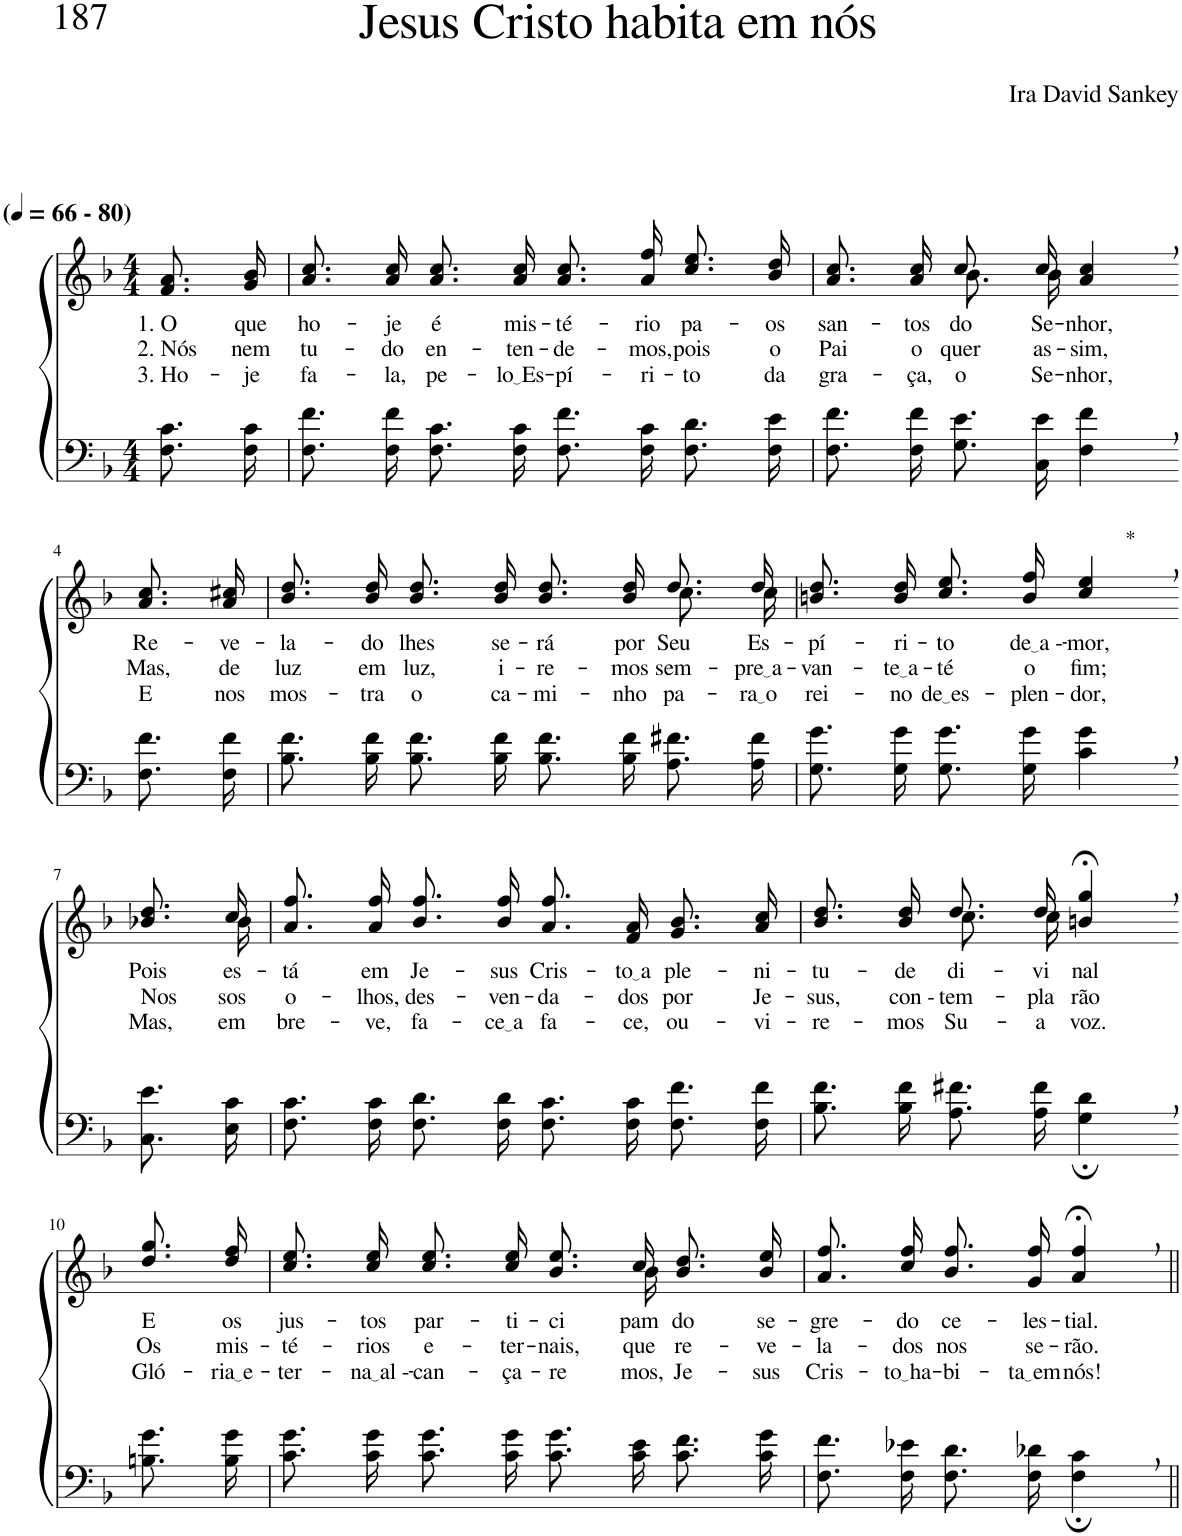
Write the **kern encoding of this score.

**kern	**kern	**text	**text	**text
*part2	*part1	*part1	*part1	*part1
*staff2	*staff1	*staff1	*staff1	*staff1
*I"Parte III e IV	*I"Parte I e II	*	*	*
*clefF4	*clefG2	*	*	*
*Trd2c3	*Trd2c3	*	*	*
*k[b-]	*k[b-]	*	*	*
*M4/4	*M4/4	*	*	*
*MM66	*MM66	*	*	*
=1	=1	=1	=1	=1
!	!LO:TX:a:B:t=(	!	!	!
!	!LO:TX:a:B:t=- 80)	!	!	!
!	!	!LO:LY:b	!LO:LY:b	!LO:LY:b
8.F\ 8.c\L	8.f/ 8.a/L	1. O	2. Nós	3. Ho-
!	!	!LO:LY:b	!LO:LY:b	!LO:LY:b
16F\ 16c\Jk	16g/ 16b-/Jk	que	nem	-je
=2	=2	=2	=2	=2
!	!	!LO:LY:b	!LO:LY:b	!LO:LY:b
8.F\ 8.f\L	8.a\ 8.cc\L	ho-	tu-	fa-
!	!	!LO:LY:b	!LO:LY:b	!LO:LY:b
16F\ 16f\Jk	16a\ 16cc\Jk	-je	-do	-la,
!	!	!LO:LY:b	!LO:LY:b	!LO:LY:b
8.F\ 8.c\L	8.a\ 8.cc\L	é	en-	pe-
!	!	!LO:LY:b	!LO:LY:b	!LO:LY:b
16F\ 16c\Jk	16a\ 16cc\Jk	mis-	-ten-	lo Es
!	!	!LO:LY:b	!LO:LY:b	!LO:LY:b
8.F\ 8.f\L	8.a\ 8.cc\L	-té-	-de-	-pí-
!	!	!LO:LY:b	!LO:LY:b	!LO:LY:b
16F\ 16c\Jk	16a\ 16ff\Jk	-rio	-mos,	-ri-
!	!	!LO:LY:b	!LO:LY:b	!LO:LY:b
8.F\ 8.d\L	8.cc\ 8.ee\L	pa-	pois	-to
!	!	!LO:LY:b	!LO:LY:b	!LO:LY:b
16F\ 16e\Jk	16b-\ 16dd\Jk	-os	o	da
=3	=3	=3	=3	=3
*	*^	*	*	*
!	!	!	!LO:LY:b	!LO:LY:b	!LO:LY:b
8.F\ 8.f\L	4ryy	8.a\ 8.cc\L	san-	Pai	gra-
!	!	!	!LO:LY:b	!LO:LY:b	!LO:LY:b
16F\ 16f\Jk	.	16a\ 16cc\Jk	-tos	o	-ça,
!	!	!	!LO:LY:b	!LO:LY:b	!LO:LY:b
8.G\ 8.e\L	8cc/	8.b-\L	do	quer	o
.	16ryy	.	.	.	.
!	!	!	!LO:LY:b	!LO:LY:b	!LO:LY:b
16C\ 16e\Jk	16cc/	16b-\Jk	Se-	as-	Se-
!	!	!	!LO:LY:b	!LO:LY:b	!LO:LY:b
4F\, 4f\,	4ryy	4a/ 4cc/	-nhor,	-sim,	-nhor,
!!LO:LB:g=z
=4-	=4-	=4-	=4-	=4-	=4-
!	!	!	!LO:LY:b	!LO:LY:b	!LO:LY:b
*	*v	*v	*	*	*
8.F\ 8.f\L	8.a\ 8.cc\L	Re-	Mas,	E
!	!	!LO:LY:b	!LO:LY:b	!LO:LY:b
16F\ 16f\Jk	16a\ 16cc#X\Jk	-ve-	de	nos
=5	=5	=5	=5	=5
!	!	!LO:LY:b	!LO:LY:b	!LO:LY:b
*	*^	*	*	*
8.B-\ 8.f\L	8.b-\ 8.dd\L	2.ryy	-la-	luz	mos-
!	!	!	!LO:LY:b	!LO:LY:b	!LO:LY:b
16B-\ 16f\Jk	16b-\ 16dd\Jk	.	-do	em	-tra
!	!	!	!LO:LY:b	!LO:LY:b	!LO:LY:b
8.B-\ 8.f\L	8.b-\ 8.dd\L	.	lhes	luz,	o
!	!	!	!LO:LY:b	!LO:LY:b	!LO:LY:b
16B-\ 16f\Jk	16b-\ 16dd\Jk	.	se-	i-	ca-
!	!	!	!LO:LY:b	!LO:LY:b	!LO:LY:b
8.B-\ 8.f\L	8.b-\ 8.dd\L	.	-rá	-re-	-mi-
!	!	!	!LO:LY:b	!LO:LY:b	!LO:LY:b
16B-\ 16f\Jk	16b-\ 16dd\Jk	.	por	-mos	-nho
!	!	!	!LO:LY:b	!LO:LY:b	!LO:LY:b
8.A\ 8.f#X\L	8.dd/L	8.cc\L	Seu	sem-	pa-
!	!	!	!LO:LY:b	!LO:LY:b	!LO:LY:b
16A\ 16f#\Jk	16dd/Jk	16cc\Jk	Es-	pre a	ra o
=6	=6	=6	=6	=6	=6
!	!	!	!LO:LY:b	!LO:LY:b	!LO:LY:b
*	*v	*v	*	*	*
8.G\ 8.g\L	8.bn\ 8.dd\L	-pí-	-van-	rei-
!	!	!LO:LY:b	!LO:LY:b	!LO:LY:b
16G\ 16g\Jk	16b\ 16dd\Jk	-ri-	te a	-no
!	!	!LO:LY:b	!LO:LY:b	!LO:LY:b
8.G\ 8.g\L	8.cc\ 8.ee\L	-to	-té	de es
!	!	!LO:LY:b	!LO:LY:b	!LO:LY:b
16G\ 16g\Jk	16b\ 16ff\Jk	de a -	o	-plen-
!	!LO:TX:a:t=*	!	!	!
!	!	!LO:LY:b	!LO:LY:b	!LO:LY:b
4c\, 4g\,	4cc/, 4ee/,	-mor,	fim;	-dor,
!!LO:LB:g=z
=7-	=7-	=7-	=7-	=7-
!	!	!LO:LY:b	!LO:LY:b	!LO:LY:b
*	*^	*	*	*
8.C\ 8.e\L	8.b-X\ 8.dd\L	8.ryy	Pois	Nos-	Mas,
!	!	!	!LO:LY:b	!LO:LY:b	!LO:LY:b
16E\ 16c\Jk	16cc\Jk	16b-\	es-	-sos	em
=8	=8	=8	=8	=8	=8
!	!	!	!LO:LY:b	!LO:LY:b	!LO:LY:b
*	*v	*v	*	*	*
8.F\ 8.c\L	8.a\ 8.ff\L	-tá	o-	bre-
!	!	!LO:LY:b	!LO:LY:b	!LO:LY:b
16F\ 16c\Jk	16a\ 16ff\Jk	em	-lhos,	-ve,
!	!	!LO:LY:b	!LO:LY:b	!LO:LY:b
8.F\ 8.d\L	8.b-\ 8.ff\L	Je-	des-	fa-
!	!	!LO:LY:b	!LO:LY:b	!LO:LY:b
16F\ 16d\Jk	16b-\ 16ff\Jk	-sus	-ven-	ce a
!	!	!LO:LY:b	!LO:LY:b	!LO:LY:b
8.F\ 8.c\L	8.a/ 8.ff/L	Cris-	-da-	fa-
!	!	!LO:LY:b	!LO:LY:b	!LO:LY:b
16F\ 16c\Jk	16f/ 16a/Jk	to a	-dos	-ce,
!	!	!LO:LY:b	!LO:LY:b	!LO:LY:b
8.F\ 8.f\L	8.g/ 8.b-/L	ple-	por	ou-
!	!	!LO:LY:b	!LO:LY:b	!LO:LY:b
16F\ 16f\Jk	16a/ 16cc/Jk	-ni-	Je-	-vi-
=9	=9	=9	=9	=9
!	!	!LO:LY:b	!LO:LY:b	!LO:LY:b
*	*^	*	*	*
8.B-\ 8.f\L	8.b-\ 8.dd\L	4ryy	-tu-	-sus,	-re-
!	!	!	!LO:LY:b	!LO:LY:b	!LO:LY:b
16B-\ 16f\Jk	16b-\ 16dd\Jk	.	-de	con --	-mos
!	!	!	!LO:LY:b	!LO:LY:b	!LO:LY:b
8.A\ 8.f#X\L	8.dd/L	8.cc\L	di-	-tem-	Su-
!	!	!	!LO:LY:b	!LO:LY:b	!LO:LY:b
16A\ 16f#\Jk	16dd/Jk	16cc\Jk	-vi-	-pla-	-a
!	!	!	!LO:LY:b	!LO:LY:b	!LO:LY:b
4G\;, 4d\;,	4bn/;<, 4gg/;<,	4ryy	-nal	-rão	voz.
!!LO:LB:g=z
=10-	=10-	=10-	=10-	=10-	=10-
!	!	!	!LO:LY:b	!LO:LY:b	!LO:LY:b
*	*v	*v	*	*	*
8.Bn\ 8.g\L	8.dd\ 8.gg\L	E	Os	Gló-
!	!	!LO:LY:b	!LO:LY:b	!LO:LY:b
16B\ 16g\Jk	16dd\ 16ff\Jk	os	mis-	ria e
=11	=11	=11	=11	=11
!	!	!LO:LY:b	!LO:LY:b	!LO:LY:b
*	*^	*	*	*
8.c\ 8.g\L	8.cc\ 8.ee\L	8.ryy	jus-	-té-	-ter-
!	!	!	!LO:LY:b	!LO:LY:b	!LO:LY:b
*	*v	*v	*	*	*
16c\ 16g\Jk	16cc\ 16ee\Jk	-tos	-rios	na al -
!	!	!LO:LY:b	!LO:LY:b	!LO:LY:b
8.c\ 8.g\L	8.cc\ 8.ee\L	par-	e-	-can-
!	!	!LO:LY:b	!LO:LY:b	!LO:LY:b
16c\ 16g\Jk	16cc\ 16ee\Jk	-ti-	-ter-	-ça-
!	!	!LO:LY:b	!LO:LY:b	!LO:LY:b
8.c\ 8.g\L	8.b-\ 8.ee\L	-ci-	-nais,	-re-
*	*^	*	*	*
!	!	!	!LO:LY:b	!LO:LY:b	!LO:LY:b
16c\ 16e\Jk	16cc\Jk	16b-\	-pam-	que	-mos,
!	!	!	!LO:LY:b	!LO:LY:b	!LO:LY:b
8.c\ 8.f\L	8.b-\ 8.dd\L	4ryy	do	re-	Je-
!	!	!	!LO:LY:b	!LO:LY:b	!LO:LY:b
16c\ 16g\Jk	16b-\ 16ee\Jk	.	se-	-ve-	-sus
*	*v	*v	*	*	*
=12	=12	=12	=12	=12
!	!	!LO:LY:b	!LO:LY:b	!LO:LY:b
8.F\ 8.f\L	8.a\ 8.ff\L	-gre-	-la-	Cris-
!	!	!LO:LY:b	!LO:LY:b	!LO:LY:b
16F\ 16e-X\Jk	16cc\ 16ff\Jk	-do	-dos	to ha
!	!	!LO:LY:b	!LO:LY:b	!LO:LY:b
8.F\ 8.d\L	8.b-\ 8.ff\L	ce-	nos	-bi-
!	!	!LO:LY:b	!LO:LY:b	!LO:LY:b
16F\ 16d-X\Jk	16g\ 16ff\Jk	-les-	se-	ta em
!	!	!LO:LY:b	!LO:LY:b	!LO:LY:b
4F\;, 4c\;,	4a/;<, 4ff/;<,	-tial.	-rão.	nós!
=||	=||	=||	=||	=||
*-	*-	*-	*-	*-
